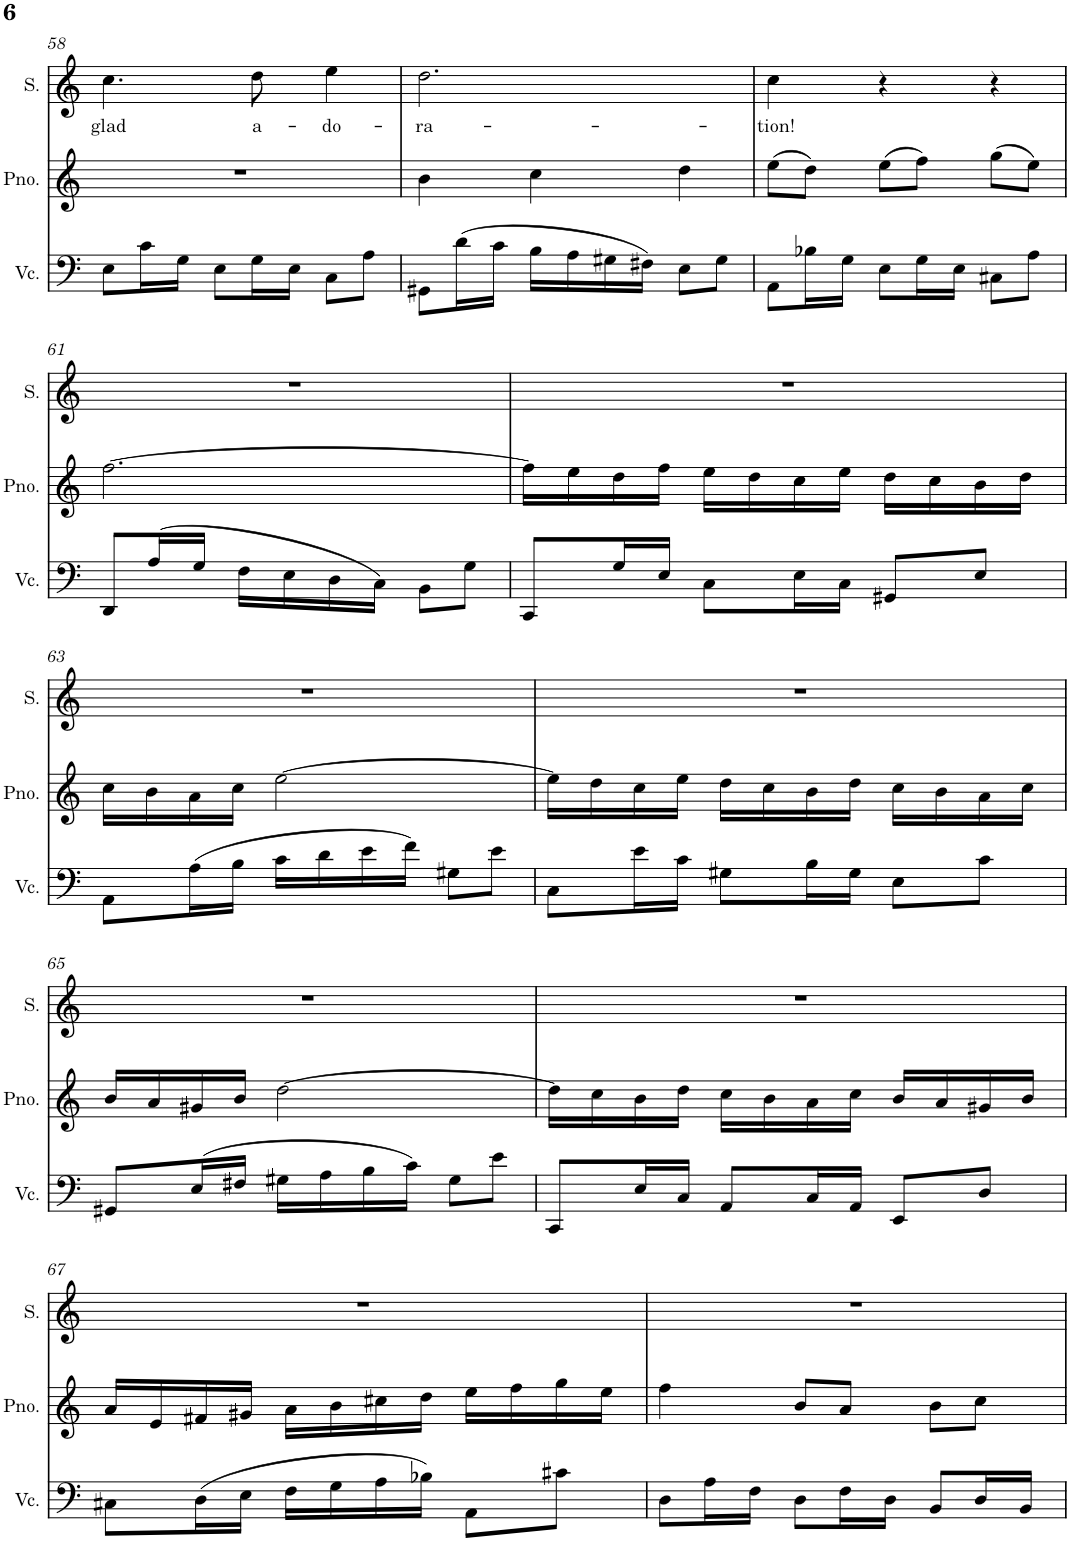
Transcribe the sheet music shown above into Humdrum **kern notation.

**kern	**kern	**kern	**text
*part3	*part2	*part1	*part1
*staff3	*staff2	*staff1	*staff1
*I"Violoncello	*I"Piano	*I"Soprano	*
*I'Vc.	*I'Pno.	*I'S.	*
!!LO:PB:g=z
*clefF4	*clefG2	*clefG2	*
*k[]	*k[]	*k[]	*
*M3/4	*M3/4	*M3/4	*
=58	=58	=58	=58
!	!	!	!LO:LY:b
8E\L	2.r	4.cc\	glad
16c\L	.	.	.
16G\JJ	.	.	.
8E\L	.	.	.
!	!	!	!LO:LY:b
16G\L	.	8dd\	a-
16E\JJ	.	.	.
!	!	!	!LO:LY:b
8C\L	.	4ee\	-do-
8A\J	.	.	.
=59	=59	=59	=59
!	!	!	!LO:LY:b
8GG#X\L	4b\	2.dd\	-ra-
(16d\L	.	.	.
16c\JJ	.	.	.
16B\LL	4cc\	.	.
16A\	.	.	.
16G#X\	.	.	.
16F#X\JJ)	.	.	.
8E\L	4dd\	.	.
8G#\J	.	.	.
=60	=60	=60	=60
!	!	!	!LO:LY:b
8AA\L	(8ee\L	4cc\	-tion!
16B-X\L	8dd\J)	.	.
16G\JJ	.	.	.
8E\L	(8ee\L	4r	.
16G\L	8ff\J)	.	.
16E\JJ	.	.	.
8C#X\L	(8gg\L	4r	.
8A\J	8ee\J)	.	.
!!LO:LB:g=z
=61	=61	=61	=61
8DD/L	[2.ff\	2.r	.
(16A/L	.	.	.
16G/JJ	.	.	.
16F\LL	.	.	.
16E\	.	.	.
16D\	.	.	.
16C\JJ)	.	.	.
8BB\L	.	.	.
8G\J	.	.	.
=62	=62	=62	=62
8CC/L	16ff\LL]	2.r	.
.	16ee\	.	.
16G/L	16dd\	.	.
16E/JJ	16ff\JJ	.	.
8C\L	16ee\LL	.	.
.	16dd\	.	.
16E\L	16cc\	.	.
16C\JJ	16ee\JJ	.	.
8GG#X/L	16dd\LL	.	.
.	16cc\	.	.
8E/J	16b\	.	.
.	16dd\JJ	.	.
!!LO:LB:g=z
=63	=63	=63	=63
8AA\L	16cc\LL	2.r	.
.	16b\	.	.
(16A\L	16a\	.	.
16B\JJ	16cc\JJ	.	.
16c\LL	[2ee\	.	.
16d\	.	.	.
16e\	.	.	.
16f\JJ)	.	.	.
8G#X\L	.	.	.
8e\J	.	.	.
=64	=64	=64	=64
8C\L	16ee\LL]	2.r	.
.	16dd\	.	.
16e\L	16cc\	.	.
16c\JJ	16ee\JJ	.	.
8G#X\L	16dd\LL	.	.
.	16cc\	.	.
16B\L	16b\	.	.
16G#\JJ	16dd\JJ	.	.
8E\L	16cc\LL	.	.
.	16b\	.	.
8c\J	16a\	.	.
.	16cc\JJ	.	.
!!LO:LB:g=z
=65	=65	=65	=65
8GG#X/L	16b/LL	2.r	.
.	16a/	.	.
(16E/L	16g#X/	.	.
16F#X/JJ	16b/JJ	.	.
16G#X\LL	[2dd\	.	.
16A\	.	.	.
16B\	.	.	.
16c\JJ)	.	.	.
8G#\L	.	.	.
8e\J	.	.	.
=66	=66	=66	=66
8CC/L	16dd\LL]	2.r	.
.	16cc\	.	.
16E/L	16b\	.	.
16C/JJ	16dd\JJ	.	.
8AA/L	16cc\LL	.	.
.	16b\	.	.
16C/L	16a\	.	.
16AA/JJ	16cc\JJ	.	.
8EE/L	16b/LL	.	.
.	16a/	.	.
8D/J	16g#X/	.	.
.	16b/JJ	.	.
!!LO:LB:g=z
=67	=67	=67	=67
8C#X\L	16a/LL	2.r	.
.	16e/	.	.
(16D\L	16f#X/	.	.
16E\JJ	16g#X/JJ	.	.
16F\LL	16a\LL	.	.
16G\	16b\	.	.
16A\	16cc#X\	.	.
16B-X\JJ)	16dd\JJ	.	.
8AA\L	16ee\LL	.	.
.	16ff\	.	.
8c#X\J	16gg\	.	.
.	16ee\JJ	.	.
=68	=68	=68	=68
8D\L	4ff\	2.r	.
16A\L	.	.	.
16F\JJ	.	.	.
8D\L	8b/L	.	.
16F\L	8a/J	.	.
16D\JJ	.	.	.
8BB/L	8b\L	.	.
16D/L	8cc\J	.	.
16BB/JJ	.	.	.
=	=	=	=
*-	*-	*-	*-
